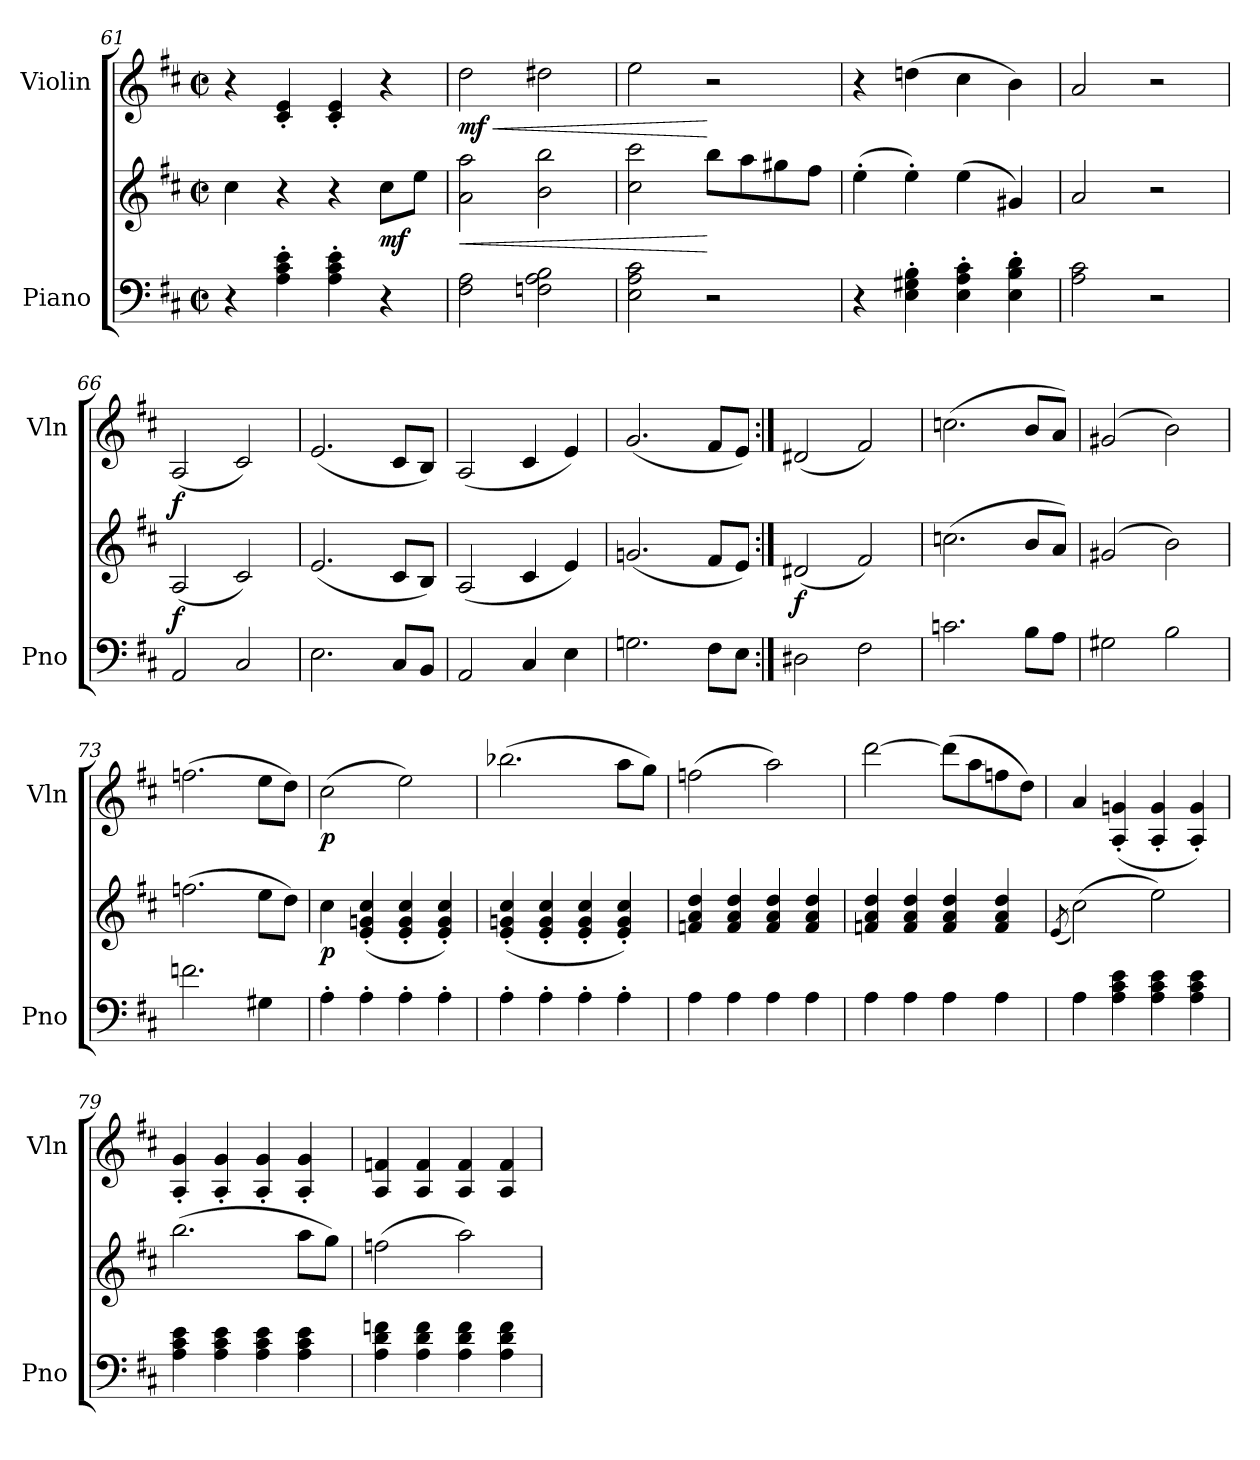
**kern	**kern	**dynam	**kern	**dynam
*part2	*part2	*part2	*part1	*part1
*staff3	*staff2	*staff2/3	*staff1	*staff1
*I"Piano	*	*	*I"Violin	*
*I'Pno	*	*	*I'Vln	*
*clefF4	*clefG2	*	*clefG2	*
*k[f#c#]	*k[f#c#]	*	*k[f#c#]	*
*M2/2	*M2/2	*	*M2/2	*
*met(c|)	*met(c|)	*	*met(c|)	*
=61	=61	=61	=61	=61
4r	4cc#\	.	4r	.
4A\' 4c#\' 4e\'	4r	.	4c#/' 4e/'	.
4A\' 4c#\' 4e\'	4r	.	4c#/' 4e/'	.
!	!	!LO:DY:b	!	!
4r	8cc#\L	mf	4r	.
.	8ee\J	.	.	.
=62	=62	=62	=62	=62
!	!	!LO:HP:b	!	!LO:HP:b
!	!	!	!	!LO:DY:n=1:b
2F#\ 2A\	2a\ 2aa\	<	2dd\	< mf
2Fn\ 2A\ 2B\	2b\ 2bb\	.	2dd#X\	.
=63	=63	=63	=63	=63
2E\ 2A\ 2c#\	2cc#\ 2ccc#\	.	2ee\	.
2r	8bb\L	[	2r	[
.	8aa\	.	.	.
.	8gg#X\	.	.	.
.	8ff#\J	.	.	.
=64	=64	=64	=64	=64
4r	(>4ee'\	.	4r	.
4E\' 4G#X\' 4B\'	4ee'\)	.	(>4ddn\	.
4E\' 4A\' 4c#\'	(>4ee\	.	4cc#\	.
4E\' 4B\' 4d\'	4g#X/)	.	4b\)	.
=65	=65	=65	=65	=65
2A\ 2c#\	2a/	.	2a/	.
2r	2r	.	2r	.
=66	=66	=66	=66	=66
!	!	!LO:DY:b	!	!LO:DY:b
2AA/	(<2A/	f	(<2A/	f
2C#/	2c#/)	.	2c#/)	.
!!LO:LB:g=z
=67	=67	=67	=67	=67
2.E\	(<2.e/	.	(<2.e/	.
8C#/L	8c#/L	.	8c#/L	.
8BB/J	8B/J)	.	8B/J)	.
=68	=68	=68	=68	=68
2AA/	(<2A/	.	(<2A/	.
4C#/	4c#/	.	4c#/	.
4E\	4e/)	.	4e/)	.
=69	=69	=69	=69	=69
2.Gn\	(<2.gn/	.	(<2.g/	.
8F#\L	8f#/L	.	8f#/L	.
8E\J	8e/J)	.	8e/J)	.
=70:|!	=70:|!	=70:|!	=70:|!	=70:|!
!	!	!LO:DY:b	!	!
2D#X\	(<2d#X/	f	(<2d#X/	.
2F#\	2f#/)	.	2f#/)	.
=71	=71	=71	=71	=71
2.cn\	(>2.ccn\	.	(>2.ccn\	.
8B\L	8b/L	.	8b/L	.
8A\J	8a/J)	.	8a/J)	.
=72	=72	=72	=72	=72
2G#X\	(>2g#X/	.	(>2g#X/	.
2B\	2b\)	.	2b\)	.
=73	=73	=73	=73	=73
2.fn\	(>2.ffn\	.	(>2.ffn\	.
4G#X\	8ee\L	.	8ee\L	.
.	8dd\J)	.	8dd\J)	.
=74	=74	=74	=74	=74
!	!	!LO:DY:b	!	!LO:DY:b
4A'\	4cc#\	p	(>2cc#\	p
4A'\	(<4e/' 4gn/' 4cc#/'	.	.	.
4A'\	4e/' 4g/' 4cc#/'	.	2ee\)	.
4A'\	4e/' 4g/' 4cc#/')	.	.	.
=75	=75	=75	=75	=75
4A'\	(<4e/' 4gn/' 4cc#/'	.	(>2.bb-X\	.
4A'\	4e/' 4g/' 4cc#/'	.	.	.
4A'\	4e/' 4g/' 4cc#/'	.	.	.
4A'\	4e/' 4g/' 4cc#/')	.	8aa\L	.
.	.	.	8gg\J)	.
!!LO:PB:g=z
=76	=76	=76	=76	=76
4A\	4fn/ 4a/ 4dd/	.	(>2ffn\	.
4A\	4f/ 4a/ 4dd/	.	.	.
4A\	4f/ 4a/ 4dd/	.	2aa\)	.
4A\	4f/ 4a/ 4dd/	.	.	.
=77	=77	=77	=77	=77
4A\	4fn/ 4a/ 4dd/	.	[2ddd\	.
4A\	4f/ 4a/ 4dd/	.	.	.
4A\	4f/ 4a/ 4dd/	.	(>8ddd\L]	.
.	.	.	8aa\	.
4A\	4f/ 4a/ 4dd/	.	8ffn\	.
.	.	.	8dd\J)	.
=78	=78	=78	=78	=78
.	(>8qe/	.	.	.
4A\	(>2cc#\)	.	4a/	.
4A\ 4c#\ 4e\	.	.	(<4A/' 4gn/'	.
4A\ 4c#\ 4e\	2ee\)	.	4A/' 4g/'	.
4A\ 4c#\ 4e\	.	.	4A/' 4g/')	.
=79	=79	=79	=79	=79
4A\ 4c#\ 4e\	(>2.bb\	.	4A/' 4g/'	.
4A\ 4c#\ 4e\	.	.	4A/' 4g/'	.
4A\ 4c#\ 4e\	.	.	4A/' 4g/'	.
4A\ 4c#\ 4e\	8aa\L	.	4A/' 4g/'	.
.	8gg\J)	.	.	.
=80	=80	=80	=80	=80
4A\ 4d\ 4fn\	(>2ffn\	.	4A/ 4fn/	.
4A\ 4d\ 4f\	.	.	4A/ 4f/	.
4A\ 4d\ 4f\	2aa\)	.	4A/ 4f/	.
4A\ 4d\ 4f\	.	.	4A/ 4f/	.
=	=	=	=	=
*-	*-	*-	*-	*-
